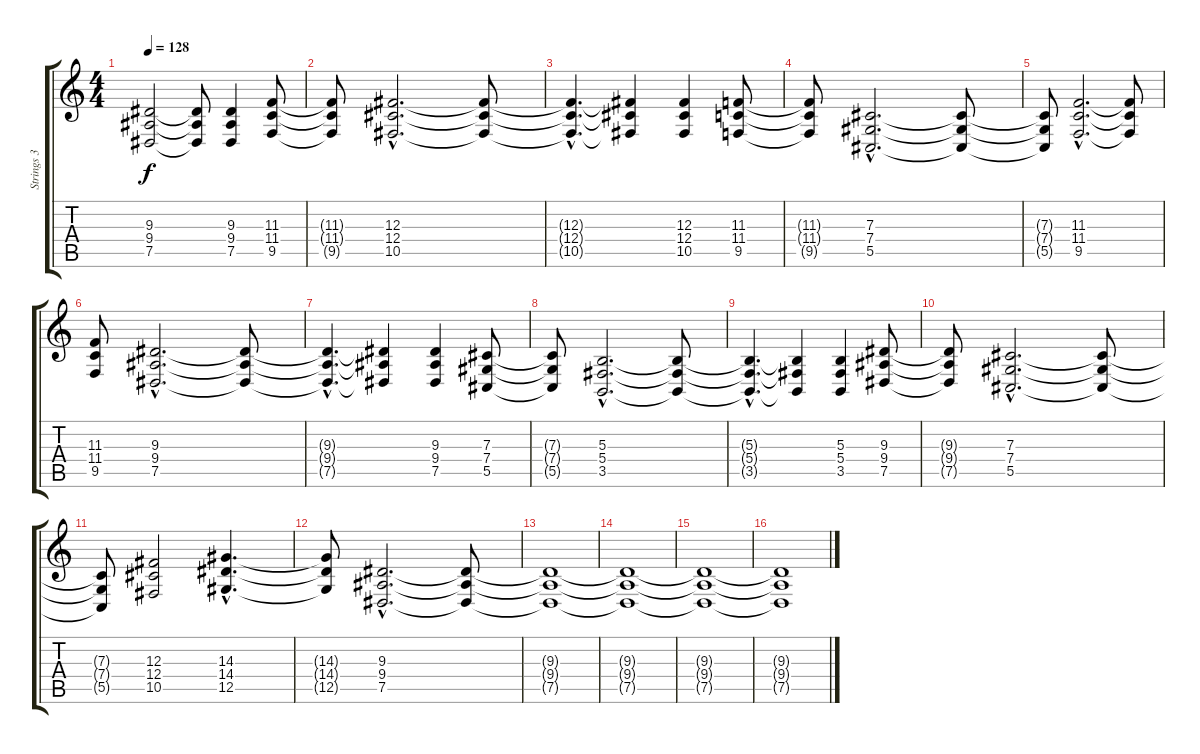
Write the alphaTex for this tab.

\track ("Strings 3" "Strings 3") {instrument stringensemble2}
\staff {score tabs}
\tuning (Eb4 Bb3 Gb3 Db3 Ab2 Eb2) {hide}
\ts (4 4)
\tempo 128
\clef g2
\ks c
(9.3{t} 9.4{t} 7.5{t}).2{dy f} (9.3{t} 9.4{t} 7.5{t}).8 (9.3 9.4 7.5).4 (11.3 11.4 9.5).8 |
(11.3{t} 11.4{t} 9.5{t}).8 (12.3{hac} 12.4{hac} 10.5{hac}).2{d} (12.3{t} 12.4{t} 10.5{t}).8 |
(12.3{hac t} 12.4{hac t} 10.5{hac t}).4{d} (12.3{t} 12.4{t} 10.5{t}).4 (12.3 12.4 10.5).4 (11.3 11.4 9.5).8 |
(11.3{t} 11.4{t} 9.5{t}).8 (7.3{hac} 7.4{hac} 5.5{hac}).2{d} (7.3{t} 7.4{t} 5.5{t}).8 |
(7.3{t} 7.4{t} 5.5{t}).8 (11.3{hac} 11.4{hac} 9.5{hac}).2{d} (11.3{t} 11.4{t} 9.5{t}).8 |
(11.3 11.4 9.5).8 (9.3{hac} 9.4{hac} 7.5{hac}).2{d} (9.3{t} 9.4{t} 7.5{t}).8 |
(9.3{hac t} 9.4{hac t} 7.5{hac t}).4{d} (9.3{t} 9.4{t} 7.5{t}).4 (9.3 9.4 7.5).4 (7.3 7.4 5.5).8 |
(7.3{t} 7.4{t} 5.5{t}).8 (5.3{hac} 5.4{hac} 3.5{hac}).2{d} (5.3{t} 5.4{t} 3.5{t}).8 |
(5.3{hac t} 5.4{hac t} 3.5{hac t}).4{d} (5.3{t} 5.4{t} 3.5{t}).4 (5.3 5.4 3.5).4 (9.3 9.4 7.5).8 |
(9.3{t} 9.4{t} 7.5{t}).8 (7.3{hac} 7.4{hac} 5.5{hac}).2{d} (7.3{t} 7.4{t} 5.5{t}).8 |
(7.3{t} 7.4{t} 5.5{t}).8 (12.3 12.4 10.5).2 (14.3{hac} 14.4{hac} 12.5{hac}).4{d} |
(14.3{t} 14.4{t} 12.5{t}).8 (9.3{hac} 9.4{hac} 7.5{hac}).2{d} (9.3{t} 9.4{t} 7.5{t}).8 |
(9.3{t} 9.4{t} 7.5{t}).1 |
(9.3{t} 9.4{t} 7.5{t}).1 |
(9.3{t} 9.4{t} 7.5{t}).1 |
(9.3{t} 9.4{t} 7.5{t}).1{volume 8}
